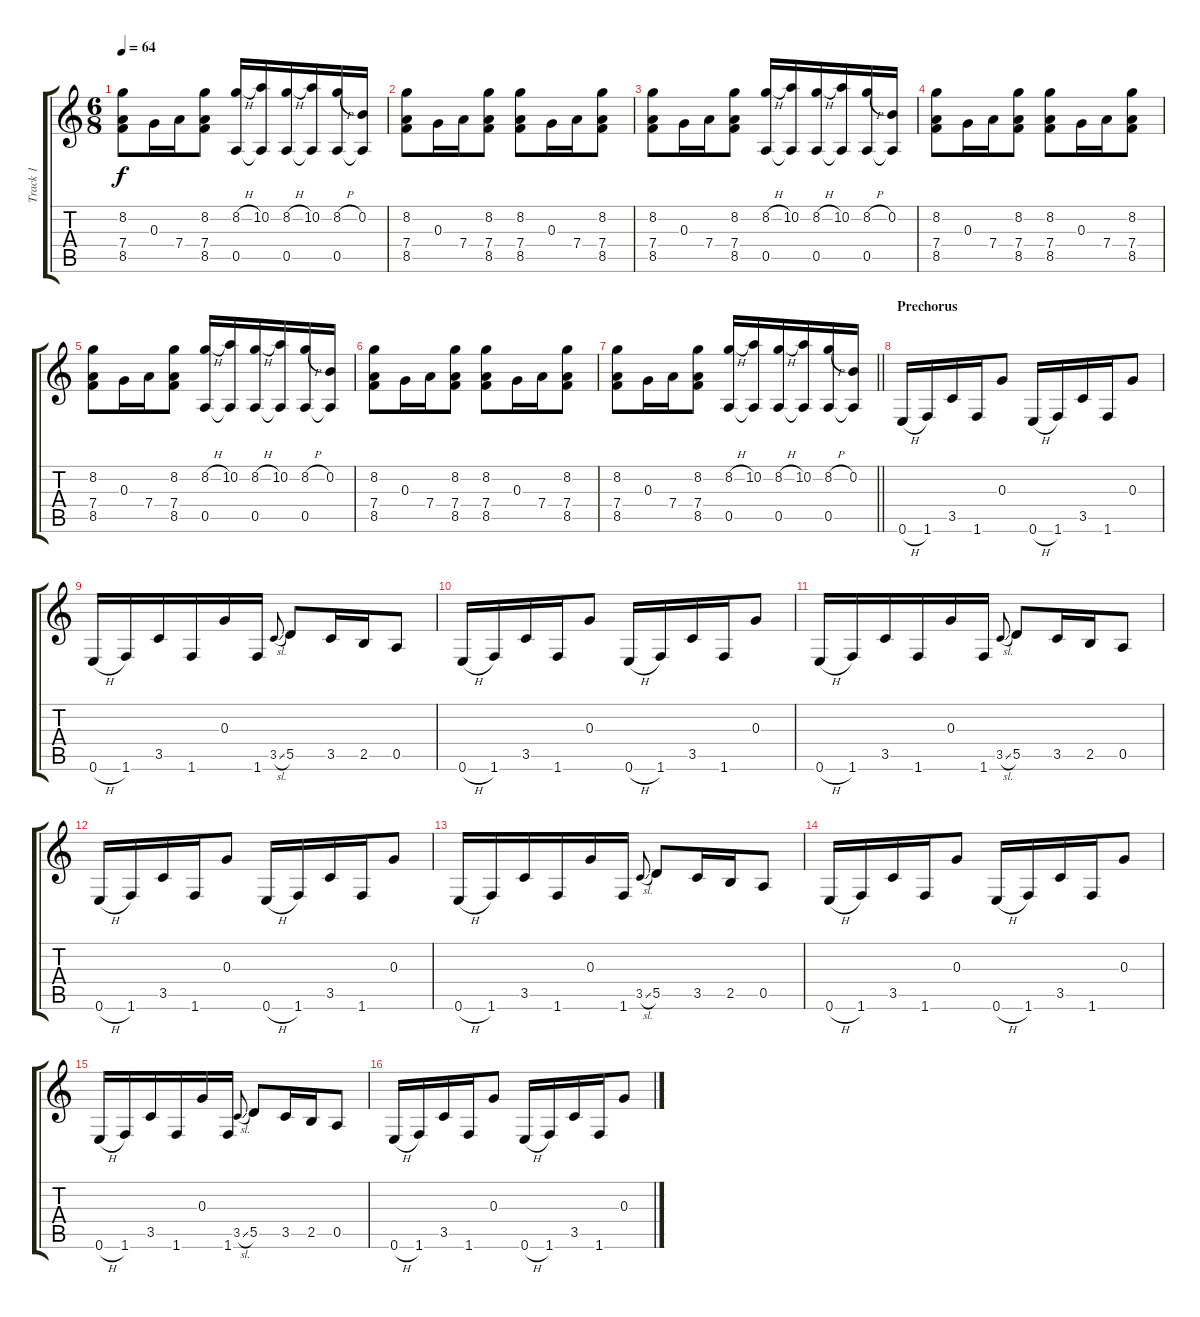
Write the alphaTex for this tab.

\track ("Track 1" "Track 1") {instrument acousticguitarsteel}
\staff {score tabs}
\tuning (E4 B3 G3 D3 A2 E2) {hide}
\ts (6 8)
\tempo 64
\clef g2
\ks c
(8.2 7.4 8.5).8{dy f} 0.3.16 7.4.16 (8.2 7.4 8.5).8 (8.2{h} 0.5).16 (10.2 0.5{t}).16 (8.2{h} 0.5).16 (10.2 0.5{t}).16 (8.2{h} 0.5).16 (0.2 0.5{t}).16 |
(8.2 7.4 8.5).8 0.3.16 7.4.16 (8.2 7.4 8.5).8 (8.2 7.4 8.5).8 0.3.16 7.4.16 (8.2 7.4 8.5).8 |
(8.2 7.4 8.5).8 0.3.16 7.4.16 (8.2 7.4 8.5).8 (8.2{h} 0.5).16 (10.2 0.5{t}).16 (8.2{h} 0.5).16 (10.2 0.5{t}).16 (8.2{h} 0.5).16 (0.2 0.5{t}).16 |
(8.2 7.4 8.5).8 0.3.16 7.4.16 (8.2 7.4 8.5).8 (8.2 7.4 8.5).8 0.3.16 7.4.16 (8.2 7.4 8.5).8 |
(8.2 7.4 8.5).8 0.3.16 7.4.16 (8.2 7.4 8.5).8 (8.2{h} 0.5).16 (10.2 0.5{t}).16 (8.2{h} 0.5).16 (10.2 0.5{t}).16 (8.2{h} 0.5).16 (0.2 0.5{t}).16 |
(8.2 7.4 8.5).8 0.3.16 7.4.16 (8.2 7.4 8.5).8 (8.2 7.4 8.5).8 0.3.16 7.4.16 (8.2 7.4 8.5).8 |
\barLineRight lightlight
(8.2 7.4 8.5).8 0.3.16 7.4.16 (8.2 7.4 8.5).8 (8.2{h} 0.5).16 (10.2 0.5{t}).16 (8.2{h} 0.5).16 (10.2 0.5{t}).16 (8.2{h} 0.5).16 (0.2 0.5{t}).16 |
\section ("" "Prechorus")
0.6{h}.16 1.6.16 3.5.16 1.6.16 0.3.8 0.6{h}.16 1.6.16 3.5.16 1.6.16 0.3.8 |
0.6{h}.16 1.6.16 3.5.16 1.6.16 0.3.16 1.6.16 3.5{sl}.8{gr onbeat} 5.5.8 3.5.16 2.5.16 0.5.8 |
0.6{h}.16 1.6.16 3.5.16 1.6.16 0.3.8 0.6{h}.16 1.6.16 3.5.16 1.6.16 0.3.8 |
0.6{h}.16 1.6.16 3.5.16 1.6.16 0.3.16 1.6.16 3.5{sl}.8{gr onbeat} 5.5.8 3.5.16 2.5.16 0.5.8 |
0.6{h}.16 1.6.16 3.5.16 1.6.16 0.3.8 0.6{h}.16 1.6.16 3.5.16 1.6.16 0.3.8 |
0.6{h}.16 1.6.16 3.5.16 1.6.16 0.3.16 1.6.16 3.5{sl}.8{gr onbeat} 5.5.8 3.5.16 2.5.16 0.5.8 |
0.6{h}.16 1.6.16 3.5.16 1.6.16 0.3.8 0.6{h}.16 1.6.16 3.5.16 1.6.16 0.3.8 |
0.6{h}.16 1.6.16 3.5.16 1.6.16 0.3.16 1.6.16 3.5{sl}.8{gr onbeat} 5.5.8 3.5.16 2.5.16 0.5.8 |
0.6{h}.16 1.6.16 3.5.16 1.6.16 0.3.8 0.6{h}.16 1.6.16 3.5.16 1.6.16 0.3.8
